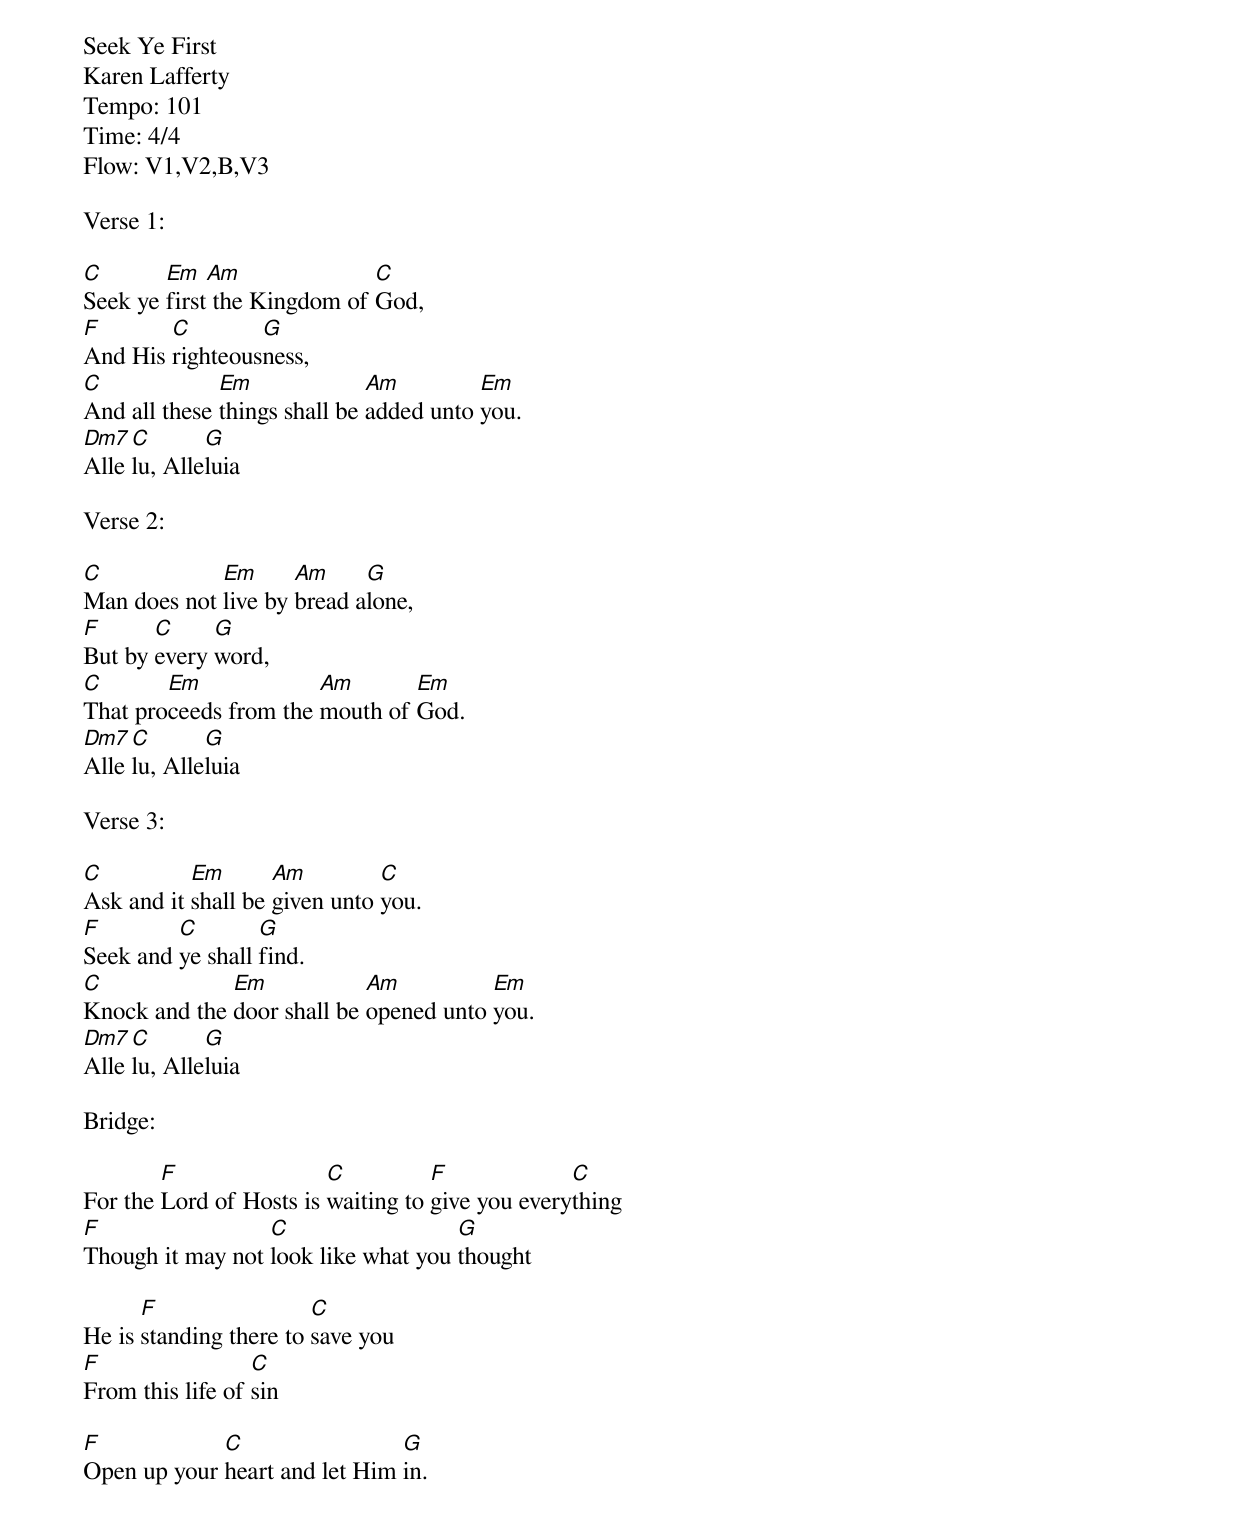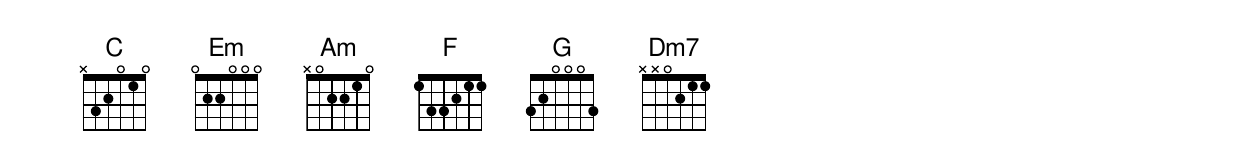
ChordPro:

Seek Ye First
Karen Lafferty
Tempo: 101
Time: 4/4
Flow: V1,V2,B,V3

Verse 1:

[C]Seek ye [Em]first[Am] the Kingdom of [C]God,
[F]And His [C]righteous[G]ness,
[C]And all these [Em]things shall be [Am]added unto [Em]you.
[Dm7]Alle[C]lu, Alle[G]luia

Verse 2:

[C]Man does not [Em]live by [Am]bread a[G]lone,
[F]But by [C]every [G]word,
[C]That pro[Em]ceeds from the [Am]mouth of [Em]God.
[Dm7]Alle[C]lu, Alle[G]luia

Verse 3:

[C]Ask and it [Em]shall be [Am]given unto [C]you.
[F]Seek and [C]ye shall [G]find.
[C]Knock and the [Em]door shall be [Am]opened unto [Em]you.
[Dm7]Alle[C]lu, Alle[G]luia

Bridge:

For the [F]Lord of Hosts is [C]waiting to [F]give you every[C]thing
[F]Though it may not [C]look like what you [G]thought

He is [F]standing there to [C]save you
[F]From this life of [C]sin

[F]Open up your [C]heart and let Him [G]in.
